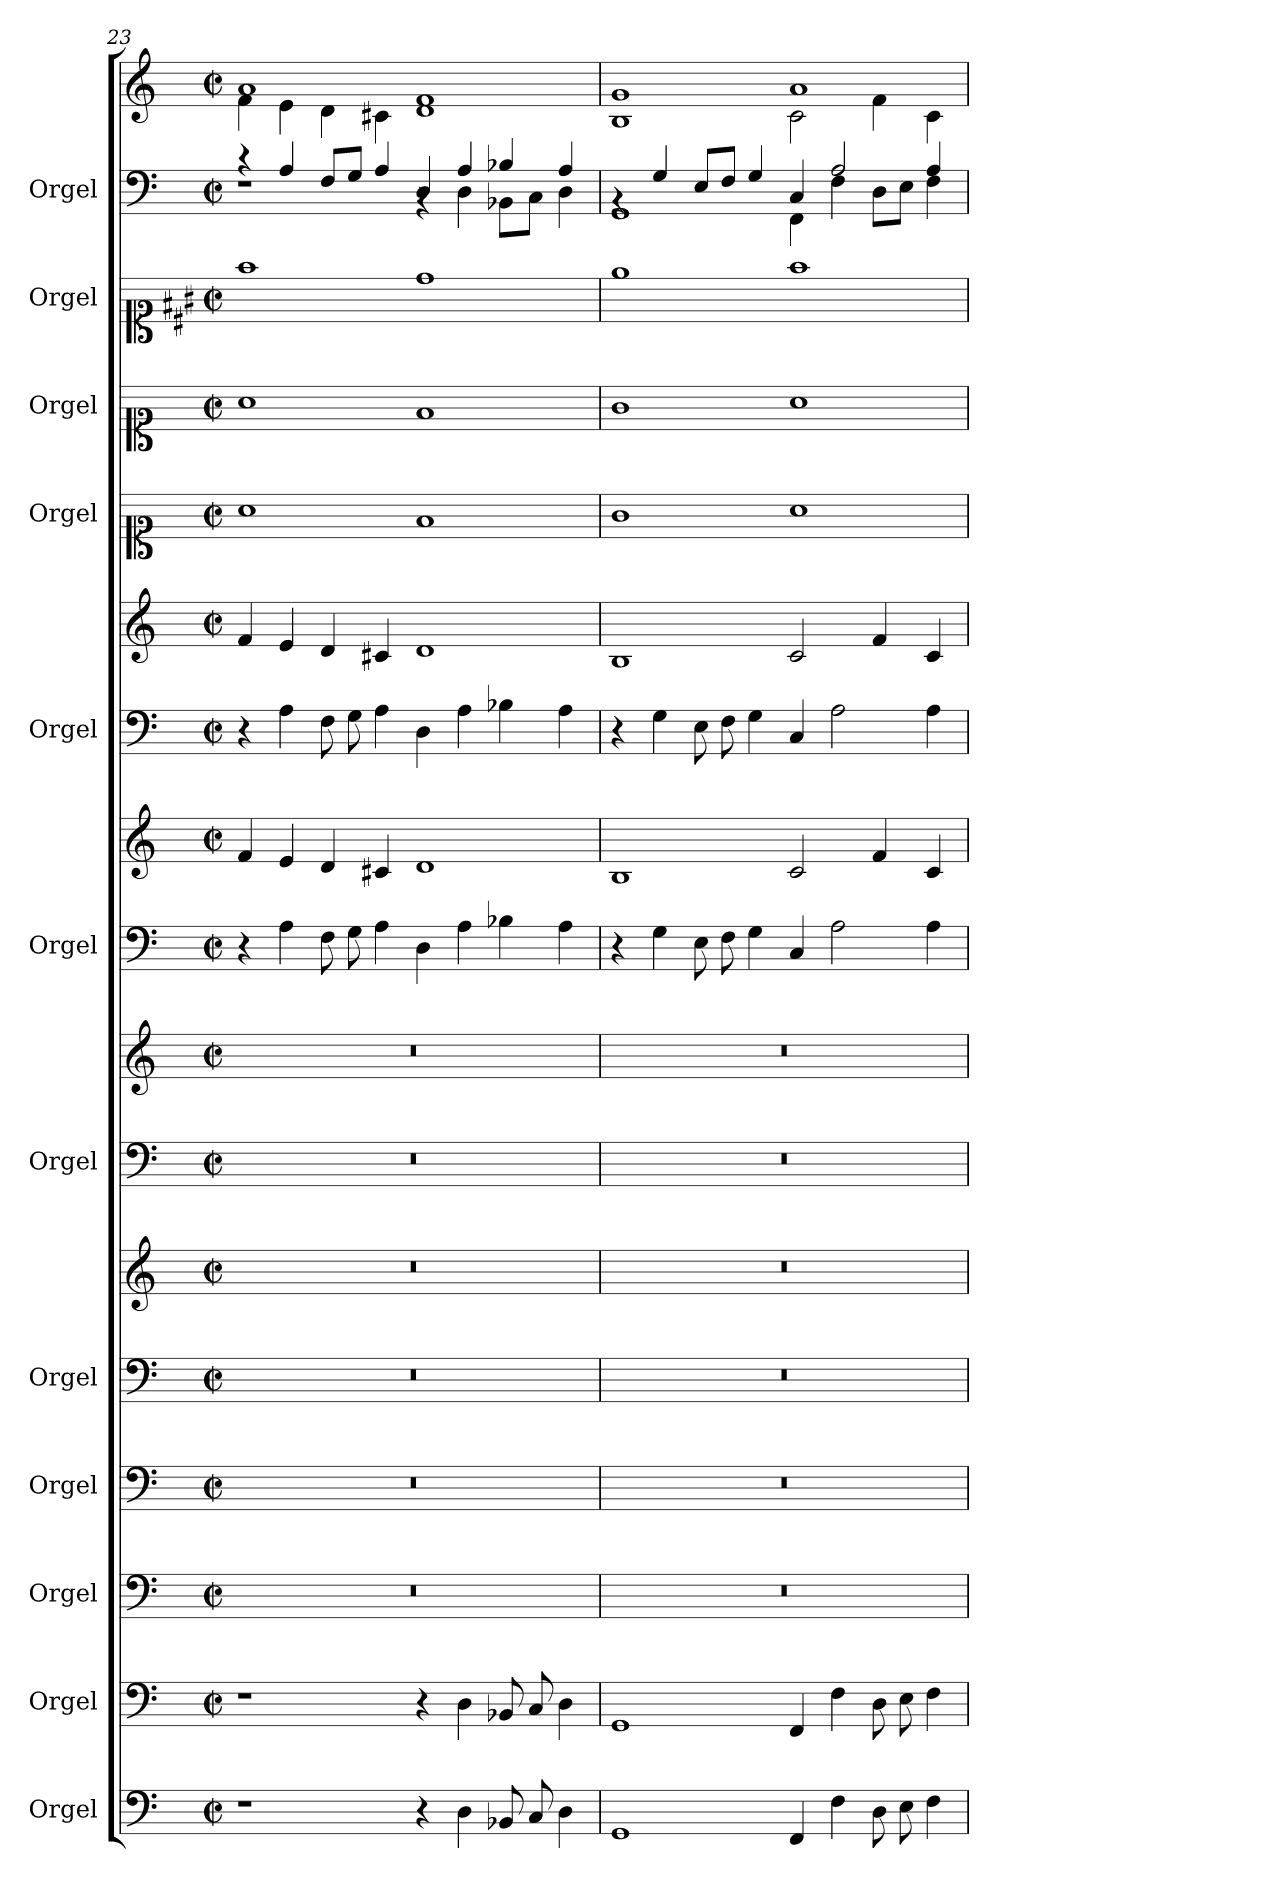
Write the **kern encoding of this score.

**kern	**kern	**kern	**kern	**kern	**kern	**kern	**kern	**kern	**kern	**kern	**kern	**kern	**kern	**kern	**kern	**kern
*part12	*part11	*part10	*part9	*part8	*part8	*part7	*part7	*part6	*part6	*part5	*part5	*part4	*part3	*part2	*part1	*part1
*staff17	*staff16	*staff15	*staff14	*staff13	*staff12	*staff11	*staff10	*staff9	*staff8	*staff7	*staff6	*staff5	*staff4	*staff3	*staff2	*staff1
*I"Orgel	*I"Orgel	*I"Orgel	*I"Orgel	*I"Orgel	*	*I"Orgel	*	*I"Orgel	*	*I"Orgel	*	*I"Orgel	*I"Orgel	*I"Orgel	*I"Orgel	*
*I'Org.	*I'Org.	*I'Org.	*I'Org.	*I'Org.	*	*I'Org.	*	*I'Org.	*	*I'Org.	*	*I'Org.	*I'Org.	*I'Org.	*	*
!!LO:PB:g=z
*clefF4	*clefF4	*clefF4	*clefF4	*clefF4	*clefG2	*clefF4	*clefG2	*clefF4	*clefG2	*clefF4	*clefG2	*clefC1	*clefC1	*clefC1	*clefF4	*clefG2
*	*	*	*	*	*	*	*	*	*	*	*	*	*	*ITrd5c9	*	*
*k[]	*k[]	*k[]	*k[]	*k[]	*k[]	*k[]	*k[]	*k[]	*k[]	*k[]	*k[]	*k[]	*k[]	*k[]	*k[]	*k[]
*M4/2	*M4/2	*M4/2	*M4/2	*M4/2	*M4/2	*M4/2	*M4/2	*M4/2	*M4/2	*M4/2	*M4/2	*M4/2	*M4/2	*M4/2	*M4/2	*M4/2
*met(c|)	*met(c|)	*met(c|)	*met(c|)	*met(c|)	*met(c|)	*met(c|)	*met(c|)	*met(c|)	*met(c|)	*met(c|)	*met(c|)	*met(c|)	*met(c|)	*met(c|)	*met(c|)	*met(c|)
=23	=23	=23	=23	=23	=23	=23	=23	=23	=23	=23	=23	=23	=23	=23	=23	=23
*	*	*	*	*	*	*	*	*	*	*	*	*	*	*	*^	*^
1r	1r	0r	0r	0r	0r	0r	0r	4r	4f/	4r	4f/	1a	1a	1a	4r	1rF	1a	4f\
.	.	.	.	.	.	.	.	4A\	4e/	4A\	4e/	.	.	.	4A/	.	.	4e\
.	.	.	.	.	.	.	.	8F\	4d/	8F\	4d/	.	.	.	8F/L	.	.	4d\
.	.	.	.	.	.	.	.	8G\	.	8G\	.	.	.	.	8G/J	.	.	.
.	.	.	.	.	.	.	.	4A\	4c#X/	4A\	4c#X/	.	.	.	4A/	.	.	4c#X\
4r	4r	.	.	.	.	.	.	4D\	1d	4D\	1d	1f	1f	1f	4D/	4rBB	1f	1d
4D\	4D\	.	.	.	.	.	.	4A\	.	4A\	.	.	.	.	4A/	4D\	.	.
8BB-X/	8BB-X/	.	.	.	.	.	.	4B-X\	.	4B-X\	.	.	.	.	4B-X/	8BB-X\L	.	.
8C/	8C/	.	.	.	.	.	.	.	.	.	.	.	.	.	.	8C\J	.	.
4D\	4D\	.	.	.	.	.	.	4A\	.	4A\	.	.	.	.	4A/	4D\	.	.
=24	=24	=24	=24	=24	=24	=24	=24	=24	=24	=24	=24	=24	=24	=24	=24	=24	=24	=24
1GG	1GG	0r	0r	0r	0r	0r	0r	4r	1B	4r	1B	1g	1g	1g	4rBB	1GG	1g	1B
.	.	.	.	.	.	.	.	4G\	.	4G\	.	.	.	.	4G/	.	.	.
.	.	.	.	.	.	.	.	8E\	.	8E\	.	.	.	.	8E/L	.	.	.
.	.	.	.	.	.	.	.	8F\	.	8F\	.	.	.	.	8F/J	.	.	.
.	.	.	.	.	.	.	.	4G\	.	4G\	.	.	.	.	4G/	.	.	.
4FF/	4FF/	.	.	.	.	.	.	4C/	2c/	4C/	2c/	1a	1a	1a	4C/	4FF\	1a	2c\
4F\	4F\	.	.	.	.	.	.	2A\	.	2A\	.	.	.	.	2A/	4F\	.	.
8D\	8D\	.	.	.	.	.	.	.	4f/	.	4f/	.	.	.	.	8D\L	.	4f\
8E\	8E\	.	.	.	.	.	.	.	.	.	.	.	.	.	.	8E\J	.	.
4F\	4F\	.	.	.	.	.	.	4A\	4c/	4A\	4c/	.	.	.	4A/	4F\	.	4c\
*	*	*	*	*	*	*	*	*	*	*	*	*	*	*	*v	*v	*	*
*	*	*	*	*	*	*	*	*	*	*	*	*	*	*	*	*v	*v
=	=	=	=	=	=	=	=	=	=	=	=	=	=	=	=	=
*-	*-	*-	*-	*-	*-	*-	*-	*-	*-	*-	*-	*-	*-	*-	*-	*-
